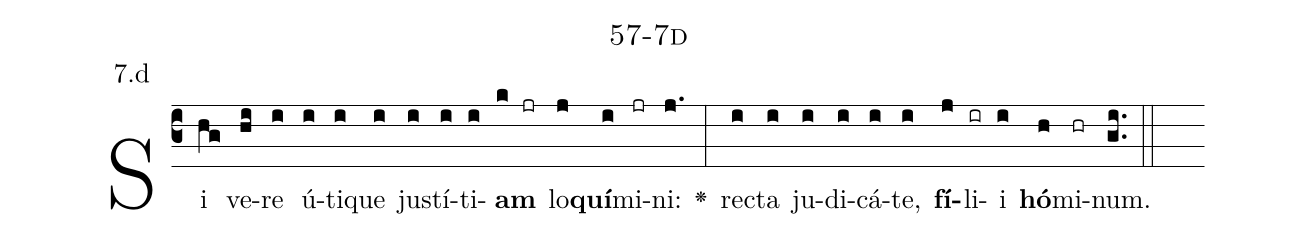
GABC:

name: 57-7d;
annotation: 7.d;
%%
(c3)Si(hg) ve(hi)re(i) ú(i)ti(i)que(i) jus(i)tí(i)ti(i)<b>am</b>(k jr) lo(j)<b>quí</b>(i)mi(jr)ni:(j.) <v>\greheightstar</v>(:) rec(i)ta(i) ju(i)di(i)cá(i)te,(i) <b>fí</b>(j)li(ir)i(i) <b>hó</b>(h)mi(hr)num.(gi..) (::)


%E(i) u(i) o(j) u(i) a(h) e.(gi..) (::)
